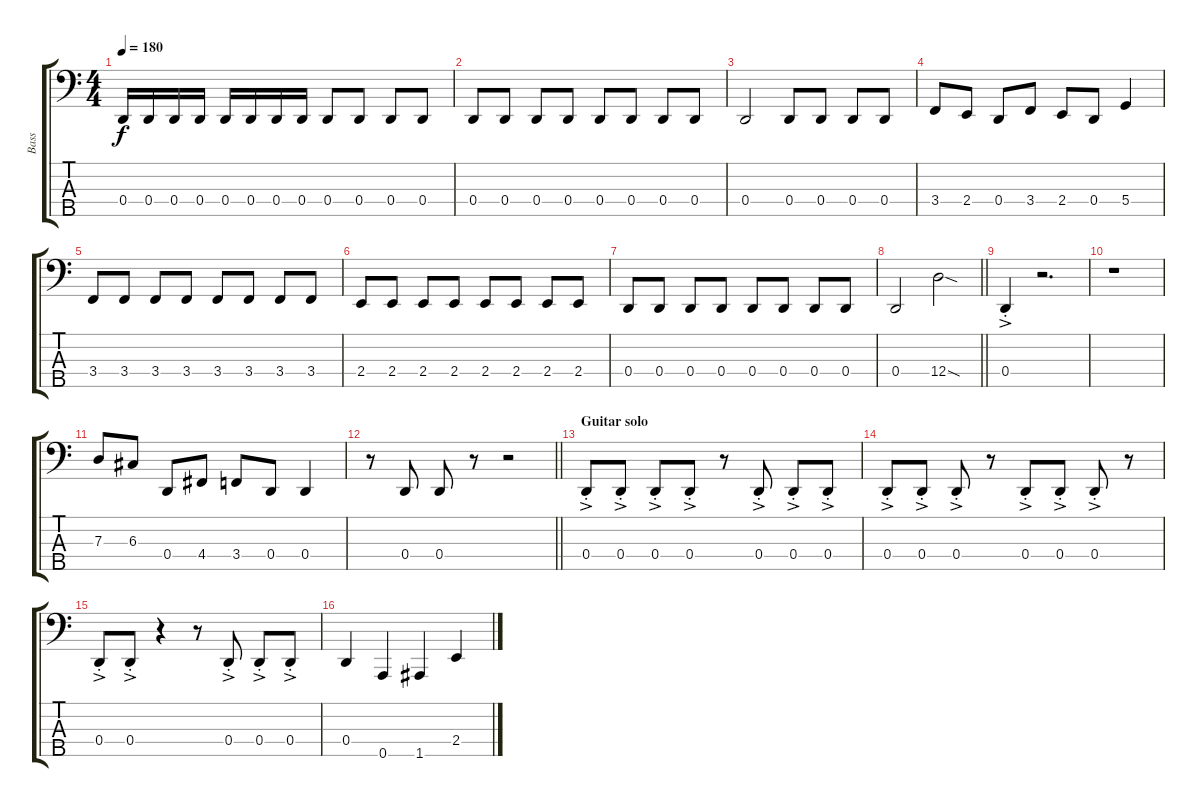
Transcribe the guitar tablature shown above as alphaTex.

\track ("Bass" "Bass") {instrument electricbasspick}
\staff {score tabs}
\tuning (F2 C2 G1 D1 A0) {hide}
\ts (4 4)
\tempo 180
\clef f4
\ks c
0.4.16{dy f} 0.4.16 0.4.16 0.4.16 0.4.16 0.4.16 0.4.16 0.4.16 0.4.8 0.4.8 0.4.8 0.4.8 |
0.4.8 0.4.8 0.4.8 0.4.8 0.4.8 0.4.8 0.4.8 0.4.8 |
0.4.2 0.4.8 0.4.8 0.4.8 0.4.8 |
3.4.8 2.4.8 0.4.8 3.4.8 2.4.8 0.4.8 5.4.4 |
3.4.8 3.4.8 3.4.8 3.4.8 3.4.8 3.4.8 3.4.8 3.4.8 |
2.4.8 2.4.8 2.4.8 2.4.8 2.4.8 2.4.8 2.4.8 2.4.8 |
0.4.8 0.4.8 0.4.8 0.4.8 0.4.8 0.4.8 0.4.8 0.4.8 |
\barLineRight lightlight
0.4.2 12.4{sod}.2 |
0.4{ac st}.4 r.2{d} |
r.1 |
7.3.8 6.3.8 0.4.8 4.4.8 3.4.8 0.4.8 0.4.4 |
\barLineRight lightlight
r.8 0.4.8 0.4.8 r.8 r.2 |
\section ("" "Guitar solo")
0.4{ac st}.8 0.4{ac st}.8 0.4{ac st}.8 0.4{ac st}.8 r.8 0.4{ac st}.8 0.4{ac st}.8 0.4{ac st}.8 |
0.4{ac st}.8 0.4{ac st}.8 0.4{ac st}.8 r.8 0.4{ac st}.8 0.4{ac st}.8 0.4{ac st}.8 r.8 |
0.4{ac st}.8 0.4{ac st}.8 r.4 r.8 0.4{ac st}.8 0.4{ac st}.8 0.4{ac st}.8 |
0.4.4 0.5.4 1.5.4 2.4.4
